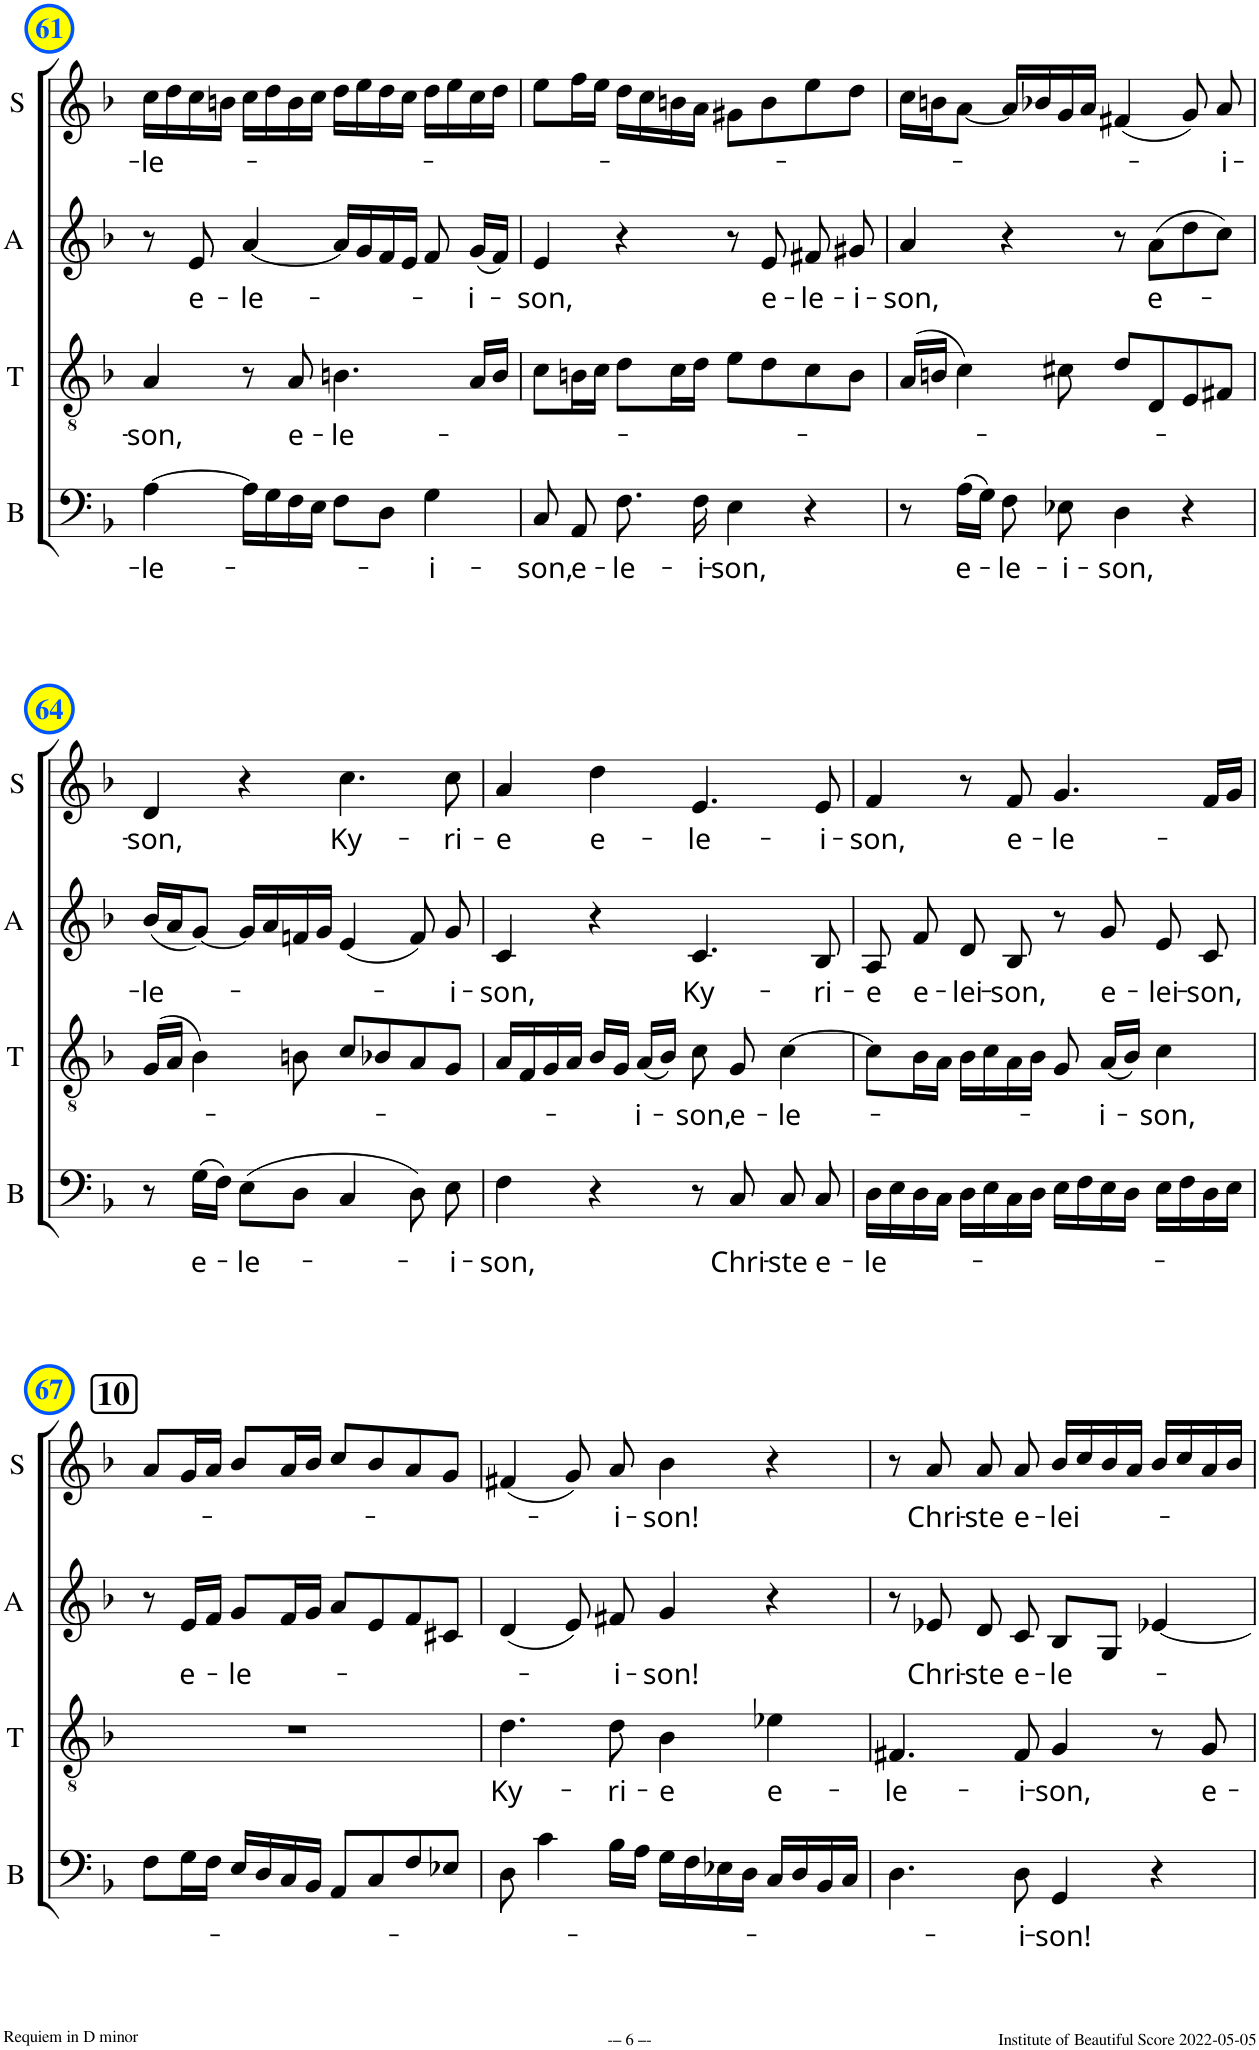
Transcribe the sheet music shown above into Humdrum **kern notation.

**kern	**text	**kern	**text	**kern	**text	**kern	**text
*part4	*part4	*part3	*part3	*part2	*part2	*part1	*part1
*staff4	*staff4	*staff3	*staff3	*staff2	*staff2	*staff1	*staff1
*I"B	*	*I"T	*	*I"A	*	*I"S	*
*I'B	*	*I'T	*	*I'A	*	*I'S	*
!!LO:PB:g=z
*clefF4	*	*clefGv2	*	*clefG2	*	*clefG2	*
*	*	*	*	*Trd1c2	*	*	*
*k[b-]	*	*k[b-]	*	*k[b-]	*	*k[b-]	*
*M4/4	*	*M4/4	*	*M4/4	*	*M4/4	*
*met(c)	*	*met(c)	*	*met(c)	*	*met(c)	*
=61	=61	=61	=61	=61	=61	=61	=61
!	!LO:LY:b	!	!LO:LY:b	!	!	!	!LO:LY:b
[4A\	-le-	4A/	-son,	8r	.	16cc\LL	-le-
.	.	.	.	.	.	16dd\	.
!	!	!	!	!	!LO:LY:b	!	!
.	.	.	.	8e/	e-	16cc\	.
.	.	.	.	.	.	16bn\JJ	.
!	!	!	!	!	!LO:LY:b	!	!
16A\LL]	.	8r	.	[4a/	-le-	16cc\LL	.
16G\	.	.	.	.	.	16dd\	.
!	!	!	!LO:LY:b	!	!	!	!
16F\	.	8A/	e-	.	.	16b\	.
16E\JJ	.	.	.	.	.	16cc\JJ	.
!	!	!	!LO:LY:b	!	!	!	!
8F\L	.	4.Bn\	-le-	16a/LL]	.	16dd\LL	.
.	.	.	.	16g/	.	16ee\	.
8D\J	.	.	.	16f/	.	16dd\	.
.	.	.	.	16e/JJ	.	16cc\JJ	.
!	!LO:LY:b	!	!	!	!	!	!
4G\	-i-	.	.	8f/	.	16dd\LL	.
.	.	.	.	.	.	16ee\	.
!	!	!	!	!	!LO:LY:b	!	!
.	.	16A/LL	.	(16g/LL	-i-	16cc\	.
.	.	16B/JJ	.	16f/JJ)	.	16dd\JJ	.
=62	=62	=62	=62	=62	=62	=62	=62
!	!LO:LY:b	!	!	!	!LO:LY:b	!	!
8C/	-son,	8c\L	.	4e/	-son,	8ee\L	.
!	!LO:LY:b	!	!	!	!	!	!
8AA/	e-	16Bn\L	.	.	.	16ff\L	.
.	.	16c\JJ	.	.	.	16ee\JJ	.
!	!LO:LY:b	!	!	!	!	!	!
8.F\	-le-	8d\L	.	4r	.	16dd\LL	.
.	.	.	.	.	.	16cc\	.
.	.	16c\L	.	.	.	16bn\	.
!	!LO:LY:b	!	!	!	!	!	!
16F\	-i-	16d\JJ	.	.	.	16a\JJ	.
!	!LO:LY:b	!	!	!	!	!	!
4E\	-son,	8e\L	.	8r	.	8g#X\L	.
!	!	!	!	!	!LO:LY:b	!	!
.	.	8d\	.	8e/	e-	8b\	.
!	!	!	!	!	!LO:LY:b	!	!
4r	.	8c\	.	8f#X/	-le-	8ee\	.
!	!	!	!	!	!LO:LY:b	!	!
.	.	8B\J	.	8g#X/	-i-	8dd\J	.
=63	=63	=63	=63	=63	=63	=63	=63
!	!	!	!	!	!LO:LY:b	!	!
8r	.	(16A/LL	.	4a/	-son,	16cc\LL	.
.	.	16Bn/JJ	.	.	.	16bn\J	.
!	!LO:LY:b	!	!	!	!	!	!
(16A\LL	e-	4c\)	.	.	.	[<8a\J	.
16G\JJ)	.	.	.	.	.	.	.
!	!LO:LY:b	!	!	!	!	!	!
8F\	-le-	.	.	4r	.	16a/LL]	.
.	.	.	.	.	.	16b-X/	.
!	!LO:LY:b	!	!	!	!	!	!
8E-X\	-i-	8c#X\	.	.	.	16g/	.
.	.	.	.	.	.	16a/JJ	.
!	!LO:LY:b	!	!	!	!	!	!
4D\	-son,	8d/L	.	8r	.	(4f#X/	.
!	!	!	!	!	!LO:LY:b	!	!
.	.	8D/	.	(8a\L	e-	.	.
4r	.	8E/	.	8dd\	.	8g/)	.
!	!	!	!	!	!	!	!LO:LY:b
.	.	8F#X/J	.	8cc\J)	.	8a/	-i-
!!LO:LB:g=z
=64	=64	=64	=64	=64	=64	=64	=64
!	!	!	!	!	!LO:LY:b	!	!LO:LY:b
8r	.	(16G/LL	.	(16b-/LL	-le-	4d/	-son,
.	.	16A/JJ	.	16a/J	.	.	.
!	!LO:LY:b	!	!	!	!	!	!
(16G\LL	e-	4B-\)	.	[8g/J)	.	.	.
16F\JJ)	.	.	.	.	.	.	.
!	!LO:LY:b	!	!	!	!	!	!
(8E\L	-le-	.	.	16g/LL]	.	4r	.
.	.	.	.	16a/	.	.	.
8D\J	.	8Bn\	.	16fn/	.	.	.
.	.	.	.	16g/JJ	.	.	.
!	!	!	!	!	!	!	!LO:LY:b
4C/	.	8c/L	.	(4e/	.	4.cc\	Ky-
.	.	8B-X/	.	.	.	.	.
8D\)	.	8A/	.	8f/)	.	.	.
!	!LO:LY:b	!	!	!	!LO:LY:b	!	!LO:LY:b
8E\	-i-	8G/J	.	8g/	-i-	8cc\	-ri-
=65	=65	=65	=65	=65	=65	=65	=65
!	!LO:LY:b	!	!	!	!LO:LY:b	!	!LO:LY:b
4F\	-son,	16A/LL	.	4c/	-son,	4a/	-e
.	.	16F/	.	.	.	.	.
.	.	16G/	.	.	.	.	.
.	.	16A/JJ	.	.	.	.	.
!	!	!	!	!	!	!	!LO:LY:b
4r	.	16B-/LL	.	4r	.	4dd\	e-
.	.	16G/JJ	.	.	.	.	.
!	!	!	!LO:LY:b	!	!	!	!
.	.	(16A/LL	-i-	.	.	.	.
.	.	16B-/JJ)	.	.	.	.	.
!	!	!	!LO:LY:b	!	!LO:LY:b	!	!LO:LY:b
8r	.	8c\	-son,	4.c/	Ky-	4.e/	-le-
!	!LO:LY:b	!	!LO:LY:b	!	!	!	!
8C/	Chri-	8G/	e-	.	.	.	.
!	!LO:LY:b	!	!LO:LY:b	!	!	!	!
8C/	-ste	[4c\	-le-	.	.	.	.
!	!LO:LY:b	!	!	!	!LO:LY:b	!	!LO:LY:b
8C/	e-	.	.	8B-/	-ri-	8e/	-i-
=66	=66	=66	=66	=66	=66	=66	=66
!	!LO:LY:b	!	!	!	!LO:LY:b	!	!LO:LY:b
16D\LL	-le-	8c\L]	.	8A/	-e	4f/	-son,
16E\	.	.	.	.	.	.	.
!	!	!	!	!	!LO:LY:b	!	!
16D\	.	16B-\L	.	8f/	e-	.	.
16C\JJ	.	16A\JJ	.	.	.	.	.
!	!	!	!	!	!LO:LY:b	!	!
16D\LL	.	16B-\LL	.	8d/	-lei-	8r	.
16E\	.	16c\	.	.	.	.	.
!	!	!	!	!	!LO:LY:b	!	!LO:LY:b
16C\	.	16A\	.	8B-/	-son,	8f/	e-
16D\JJ	.	16B-\JJ	.	.	.	.	.
!	!	!	!	!	!	!	!LO:LY:b
16E\LL	.	8G/	.	8r	.	4.g/	-le-
16F\	.	.	.	.	.	.	.
!	!	!	!LO:LY:b	!	!LO:LY:b	!	!
16E\	.	(16A/LL	-i-	8g/	e-	.	.
16D\JJ	.	16B-/JJ)	.	.	.	.	.
!	!	!	!LO:LY:b	!	!LO:LY:b	!	!
16E\LL	.	4c\	-son,	8e/	-lei-	.	.
16F\	.	.	.	.	.	.	.
!	!	!	!	!	!LO:LY:b	!	!
16D\	.	.	.	8c/	-son,	16f/LL	.
16E\JJ	.	.	.	.	.	16g/JJ	.
!!LO:LB:g=z
!!LO:REH:place=s1:a:B:cj:fs=14:t=10
=67	=67	=67	=67	=67	=67	=67	=67
8F\L	.	1r	.	8r	.	8a/L	.
!	!	!	!	!	!LO:LY:b	!	!
16G\L	.	.	.	16e/LL	e-	16g/L	.
16F\JJ	.	.	.	16f/JJ	.	16a/JJ	.
!	!	!	!	!	!LO:LY:b	!	!
16E/LL	.	.	.	8g/L	-le-	8b-/L	.
16D/	.	.	.	.	.	.	.
16C/	.	.	.	16f/L	.	16a/L	.
16BB-/JJ	.	.	.	16g/JJ	.	16b-/JJ	.
8AA/L	.	.	.	8a/L	.	8cc/L	.
8C/	.	.	.	8e/	.	8b-/	.
8F/	.	.	.	8f/	.	8a/	.
8E-X/J	.	.	.	8c#X/J	.	8g/J	.
=68	=68	=68	=68	=68	=68	=68	=68
!	!	!	!LO:LY:b	!	!	!	!
8D\	.	4.d\	Ky-	(4d/	.	(4f#X/	.
4c\	.	.	.	.	.	.	.
.	.	.	.	8e/)	.	8g/)	.
!	!	!	!LO:LY:b	!	!LO:LY:b	!	!LO:LY:b
16B-\LL	.	8d\	-ri-	8f#X/	-i-	8a/	-i-
16A\JJ	.	.	.	.	.	.	.
!	!	!	!LO:LY:b	!	!LO:LY:b	!	!LO:LY:b
16G\LL	.	4B-\	-e	4g/	-son!	4b-\	-son!
16F\	.	.	.	.	.	.	.
16E-X\	.	.	.	.	.	.	.
16D\JJ	.	.	.	.	.	.	.
!	!	!	!LO:LY:b	!	!	!	!
16C/LL	.	4e-X\	e-	4r	.	4r	.
16D/	.	.	.	.	.	.	.
16BB-/	.	.	.	.	.	.	.
16C/JJ	.	.	.	.	.	.	.
=69	=69	=69	=69	=69	=69	=69	=69
!	!	!	!LO:LY:b	!	!	!	!
4.D\	.	4.F#X/	-le-	8r	.	8r	.
!	!	!	!	!	!LO:LY:b	!	!LO:LY:b
.	.	.	.	8e-X/	Chri-	8a/	Chri-
!	!	!	!	!	!LO:LY:b	!	!LO:LY:b
.	.	.	.	8d/	-ste	8a/	-ste
!	!LO:LY:b	!	!LO:LY:b	!	!LO:LY:b	!	!LO:LY:b
8D\	-i-	8F#/	-i-	8c/	e-	8a/	e-
!	!LO:LY:b	!	!LO:LY:b	!	!LO:LY:b	!	!LO:LY:b
4GG/	-son!	4G/	-son,	8B-/L	-le-	16b-/LL	-lei-
.	.	.	.	.	.	16cc/	.
.	.	.	.	8G/J	.	16b-/	.
.	.	.	.	.	.	16a/JJ	.
4r	.	8r	.	[4e-X/	.	16b-/LL	.
.	.	.	.	.	.	16cc/	.
!	!	!	!LO:LY:b	!	!	!	!
.	.	8G/	e-	.	.	16a/	.
.	.	.	.	.	.	16b-/JJ	.
=	=	=	=	=	=	=	=
*-	*-	*-	*-	*-	*-	*-	*-
